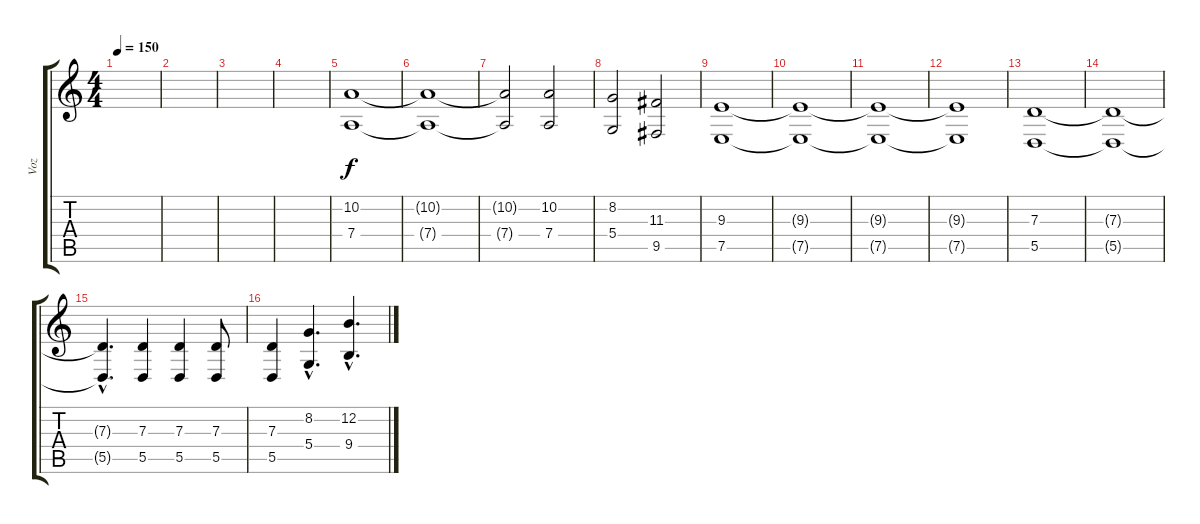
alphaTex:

\track ("Voz" "Voz") {instrument synthvoice}
\staff {score tabs}
\tuning (E4 B3 G3 D3 A2 E2) {hide}
\ts (4 4)
\tempo 150
\clef g2
\ks c
|
|
|
|
(10.2 7.4).1 |
(10.2{t} 7.4{t}).1 |
(10.2{t} 7.4{t}).2 (10.2 7.4).2 |
(8.2 5.4).2 (11.3 9.5).2 |
(9.3 7.5).1 |
(9.3{t} 7.5{t}).1 |
(9.3{t} 7.5{t}).1 |
(9.3{t} 7.5{t}).1 |
(7.3 5.5).1 |
(7.3{t} 5.5{t}).1 |
(7.3{hac t} 5.5{hac t}).4{d} (7.3 5.5).4 (7.3 5.5).4 (7.3 5.5).8 |
(7.3 5.5).4 (8.2{hac} 5.4{hac}).4{d} (12.2{hac} 9.4{hac}).4{d}
